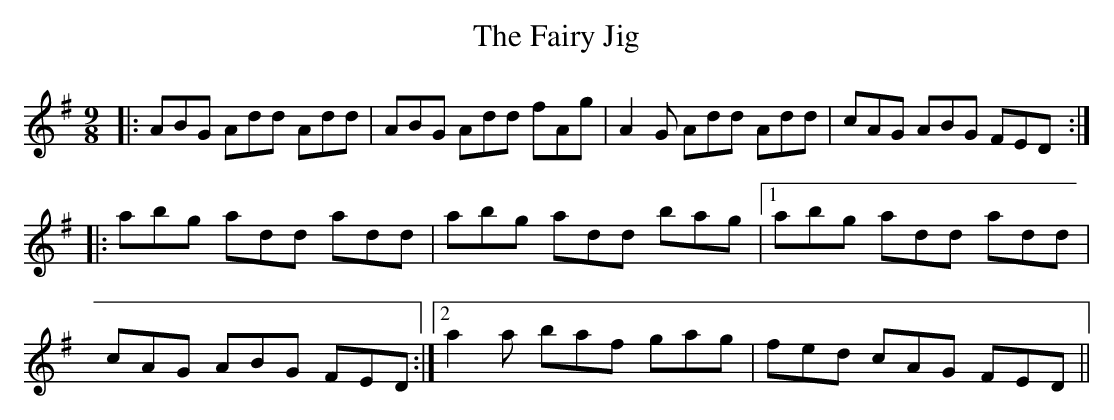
X:1
T: The Fairy Jig
M: 9/8
L: 1/8
K: Dmix
|:ABG Add Add|ABG Add fAg|A2G Add Add|cAG ABG FED:|
|:abg add add|abg add bag|1 abg add add|
cAG ABG FED:|2 a2a baf gag|fed cAG FED||
